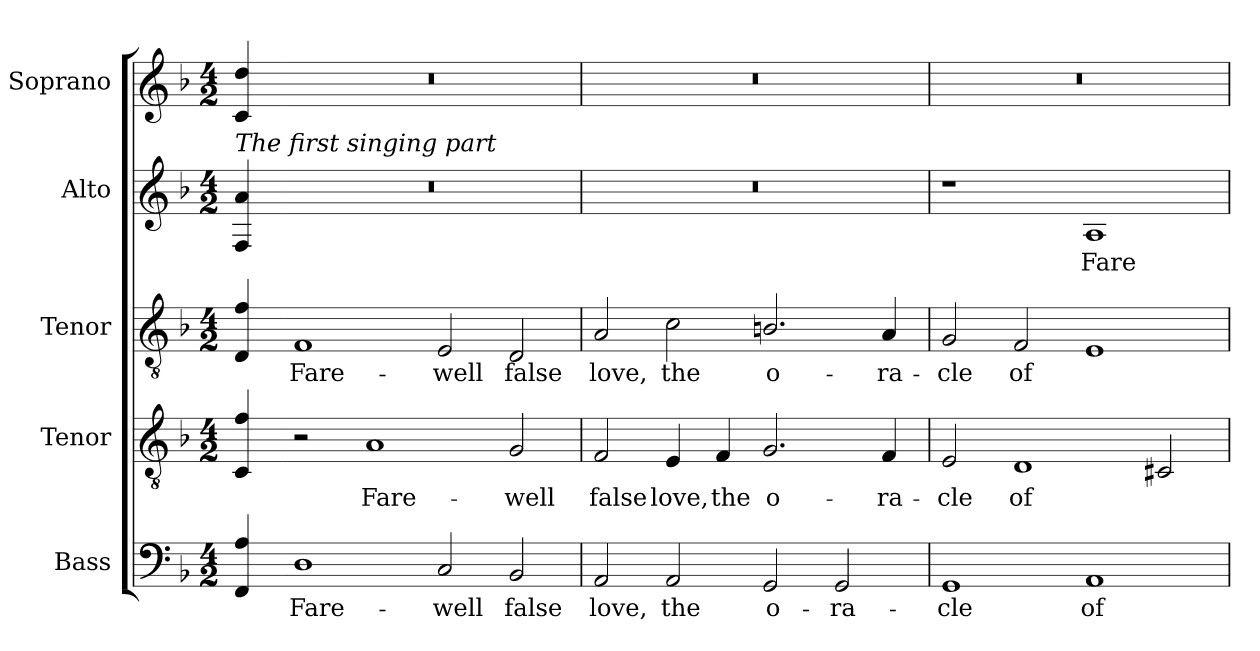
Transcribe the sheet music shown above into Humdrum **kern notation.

**kern	**text	**kern	**text	**kern	**text	**kern	**text	**kern
*part5	*part5	*part4	*part4	*part3	*part3	*part2	*part2	*part1
*staff5	*staff5	*staff4	*staff4	*staff3	*staff3	*staff2	*staff2	*staff1
*I"Bass	*	*I"Tenor	*	*I"Tenor	*	*I"Alto	*	*I"Soprano
*I'B.	*	*I'T.	*	*	*	*	*	*I'S.
!!LO:PB:g=z
*clefF4	*	*clefGv2	*	*clefGv2	*	*clefG2	*	*clefG2
*	*	*ITrd7c12	*	*ITrd7c12	*	*ITrd7c12	*	*
*k[b-]	*	*k[b-]	*	*k[b-]	*	*k[b-]	*	*k[b-]
*F:	*	*F:	*	*F:	*	*F:	*	*F:
*M4/2	*	*M4/2	*	*M4/2	*	*M4/2	*	*M4/2
=	=	=	=	=	=	=	=	=
!	!	!	!	!	!	!LO:TX:a:i:t=The first singing part	!	!
4FFi/ 4Ai	.	4CCi/ 4Fi	.	4DDi/ 4Fi	.	4FFi/ 4Ai	.	4ci/ 4ddi
=1-	=1-	=1-	=1-	=1-	=1-	=1-	=1-	=1-
!	!LO:LY:b:color=#000000	!	!	!	!	!	!	!
!	!	!	!	!	!LO:LY:b:color=#000000	!LO:N:vis=1	!	!LO:N:vis=1
1Di	Fare-	2r	.	1FFi	Fare-	0r	.	0r
!	!	!	!LO:LY:b:color=#000000	!	!	!	!	!
.	.	1AAi	Fare-	.	.	.	.	.
!	!LO:LY:b:color=#000000	!	!	!	!	!	!	!
!	!	!	!	!	!LO:LY:b:color=#000000	!	!	!
2Ci/	-well	.	.	2EEi/	-well	.	.	.
!	!LO:LY:b:color=#000000	!	!	!	!	!	!	!
!	!	!	!LO:LY:b:color=#000000	!	!	!	!	!
!	!	!	!	!	!LO:LY:b:color=#000000	!	!	!
2BB-i/	false	2GGi/	-well	2DDi/	false	.	.	.
=2	=2	=2	=2	=2	=2	=2	=2	=2
!	!LO:LY:b:color=#000000	!	!	!	!	!	!	!
!	!	!	!LO:LY:b:color=#000000	!	!	!	!	!
!	!	!	!	!	!LO:LY:b:color=#000000	!LO:N:vis=1	!	!LO:N:vis=1
2AAi/	love,	2FFi/	false	2AAi/	love,	0r	.	0r
!	!LO:LY:b:color=#000000	!	!	!	!	!	!	!
!	!	!	!LO:LY:b:color=#000000	!	!	!	!	!
!	!	!	!	!	!LO:LY:b:color=#000000	!	!	!
2AAi/	the	4EEi/	love,	2Ci\	the	.	.	.
!	!	!	!LO:LY:b:color=#000000	!	!	!	!	!
.	.	4FFi/	the	.	.	.	.	.
!	!LO:LY:b:color=#000000	!	!	!	!	!	!	!
!	!	!	!LO:LY:b:color=#000000	!	!	!	!	!
!	!	!	!	!	!LO:LY:b:color=#000000	!	!	!
2GGi/	o-	2.GGi/	o-	2.BBni/	o-	.	.	.
!	!LO:LY:b:color=#000000	!	!	!	!	!	!	!
2GGi/	-ra-	.	.	.	.	.	.	.
!	!	!	!LO:LY:b:color=#000000	!	!	!	!	!
!	!	!	!	!	!LO:LY:b:color=#000000	!	!	!
.	.	4FFi/	-ra-	4AAi/	-ra-	.	.	.
=3	=3	=3	=3	=3	=3	=3	=3	=3
!	!LO:LY:b:color=#000000	!	!	!	!	!	!	!
!	!	!	!LO:LY:b:color=#000000	!	!	!	!	!
!	!	!	!	!	!LO:LY:b:color=#000000	!	!	!LO:N:vis=1
1GGi	-cle	2EEi/	-cle	2GGi/	-cle	1r	.	0r
!	!	!	!LO:LY:b:color=#000000	!	!	!	!	!
!	!	!	!	!	!LO:LY:b:color=#000000	!	!	!
.	.	1DDi	of	2FFi/	of	.	.	.
!	!LO:LY:b:color=#000000	!	!	!	!	!	!	!
!	!	!	!	!	!	!	!LO:LY:b:color=#000000	!
1AAi	of	.	.	1EEi	.	1AAi	Fare-	.
.	.	2CC#Xi/	.	.	.	.	.	.
=	=	=	=	=	=	=	=	=
*-	*-	*-	*-	*-	*-	*-	*-	*-
